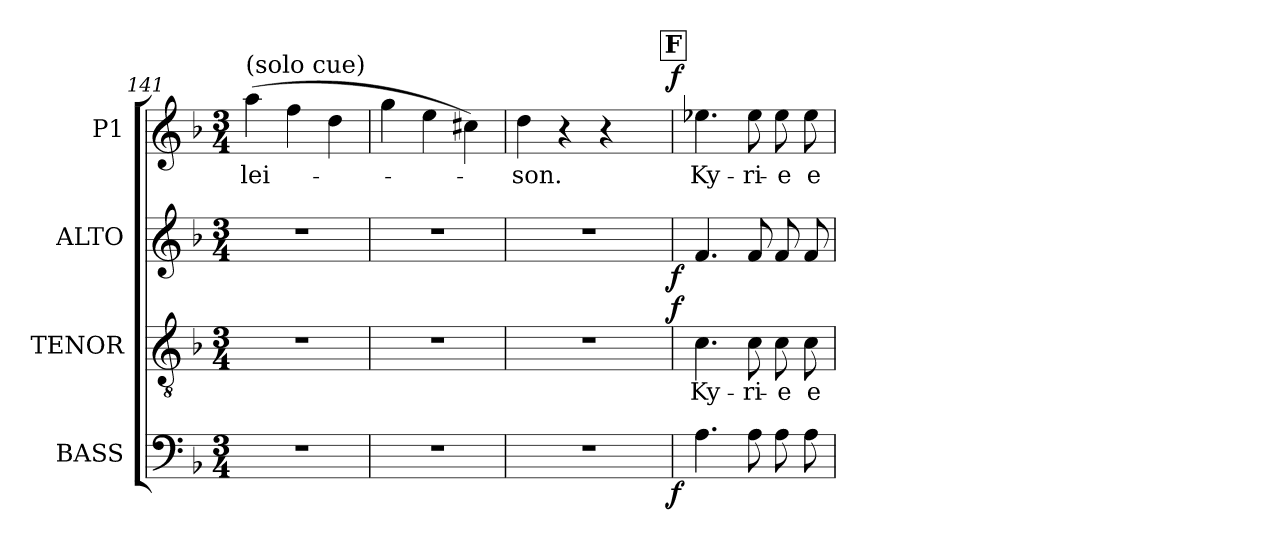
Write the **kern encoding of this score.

**kern	**dynam	**kern	**text	**dynam	**kern	**dynam	**kern	**text	**dynam
*part4	*part4	*part3	*part3	*part3	*part2	*part2	*part1	*part1	*part1
*staff4	*staff4	*staff3	*staff3	*staff3	*staff2	*staff2	*staff1	*staff1	*staff1
*I"BASS	*	*I"TENOR	*	*	*I"ALTO	*	*I"P1	*	*
*clefF4	*	*clefGv2	*	*	*clefG2	*	*clefG2	*	*
*	*	*ITrd7c12	*	*	*	*	*	*	*
*k[b-]	*	*k[b-]	*	*	*k[b-]	*	*k[b-]	*	*
*F:	*	*F:	*	*	*F:	*	*F:	*	*
*M3/4	*	*M3/4	*	*	*M3/4	*	*M3/4	*	*
=141	=141	=141	=141	=141	=141	=141	=141	=141	=141
!LO:N:vis=1	!	!LO:N:vis=1	!	!	!LO:N:vis=1	!	!	!	!
!	!	!	!	!	!	!	!LO:TX:a:t=(solo cue)	!	!
!	!	!	!	!	!	!	!	!LO:LY:b:color=#000000	!
2.r	.	2.r	.	.	2.r	.	(4aai\	lei-	.
.	.	.	.	.	.	.	4ffi\	.	.
.	.	.	.	.	.	.	4ddi\	.	.
=142	=142	=142	=142	=142	=142	=142	=142	=142	=142
!LO:N:vis=1	!	!LO:N:vis=1	!	!	!LO:N:vis=1	!	!	!	!
2.r	.	2.r	.	.	2.r	.	4ggi\	.	.
.	.	.	.	.	.	.	4eei\	.	.
.	.	.	.	.	.	.	4cc#Xi\)	.	.
=143	=143	=143	=143	=143	=143	=143	=143	=143	=143
!LO:N:vis=1	!	!LO:N:vis=1	!	!	!LO:N:vis=1	!	!	!	!
!	!	!	!	!	!	!	!	!LO:LY:b:color=#000000	!
*^	*	*^	*	*	*^	*	*^	*	*
2.r	2ryy	.	2.r	2ryy	.	.	2.r	2ryy	.	4ddi\	2ryy	-son.	.
.	.	.	.	.	.	.	.	.	.	4r	.	.	.
.	8ryy	.	.	8ryy	.	.	.	8ryy	.	4r	8ryy	.	.
.	16ryy	.	.	16ryy	.	.	.	16ryy	.	.	16ryy	.	.
.	32ryy	.	.	32ryy	.	.	.	32ryy	.	.	32ryy	.	.
.	64ryy	.	.	64ryy	.	.	.	64ryy	.	.	64ryy	.	.
.	128...ryy	.	.	128...ryy	.	.	.	128...ryy	.	.	128...ryy	.	.
.	1024ryy	f	.	1024ryy	.	f	.	1024ryy	f	.	1024ryy	.	f
*v	*v	*	*	*	*	*	*v	*v	*	*v	*v	*	*
*	*	*v	*v	*	*	*	*	*	*	*
!!LO:REH:place=s1:B:color=#000000:enc=box:fs=17.1407:t=F
=144	=144	=144	=144	=144	=144	=144	=144	=144	=144
*^	*	*^	*	*	*^	*	*^	*	*
!	!	!	!	!	!LO:LY:b:color=#000000	!	!	!	!	!	!	!	!
*v	*v	*	*	*	*	*	*v	*v	*	*v	*v	*	*
*	*	*v	*v	*	*	*	*	*	*	*
*^	*	*^	*	*	*^	*	*^	*	*
!	!	!	!	!	!	!	!	!	!	!LO:TX:a:t=Tutti	!	!	!
!	!	!	!LO:TX:a:t=Tutti	!	!	!	!	!	!	!	!	!	!
!	!	!	!	!	!	!	!	!	!	!	!	!LO:LY:b:color=#000000	!
*v	*v	*	*	*	*	*	*v	*v	*	*v	*v	*	*
*	*	*v	*v	*	*	*	*	*	*	*
4.Ai\	.	4.Ci\	Ky-	.	4.fi/	.	4.ee-Xi\	Ky-	.
!	!	!	!LO:LY:b:color=#000000	!	!	!	!	!	!
!	!	!	!	!	!	!	!	!LO:LY:b:color=#000000	!
8Ai\	.	8Ci\	-ri-	.	8fi/	.	8ee-i\	-ri-	.
!	!	!	!LO:LY:b:color=#000000	!	!	!	!	!	!
!	!	!	!	!	!	!	!	!LO:LY:b:color=#000000	!
8Ai\	.	8Ci\	-e	.	8fi/	.	8ee-i\	-e	.
!	!	!	!LO:LY:b:color=#000000	!	!	!	!	!	!
!	!	!	!	!	!	!	!	!LO:LY:b:color=#000000	!
8Ai\	.	8Ci\	e-	.	8fi/	.	8ee-i\	e	.
=	=	=	=	=	=	=	=	=	=
*-	*-	*-	*-	*-	*-	*-	*-	*-	*-
